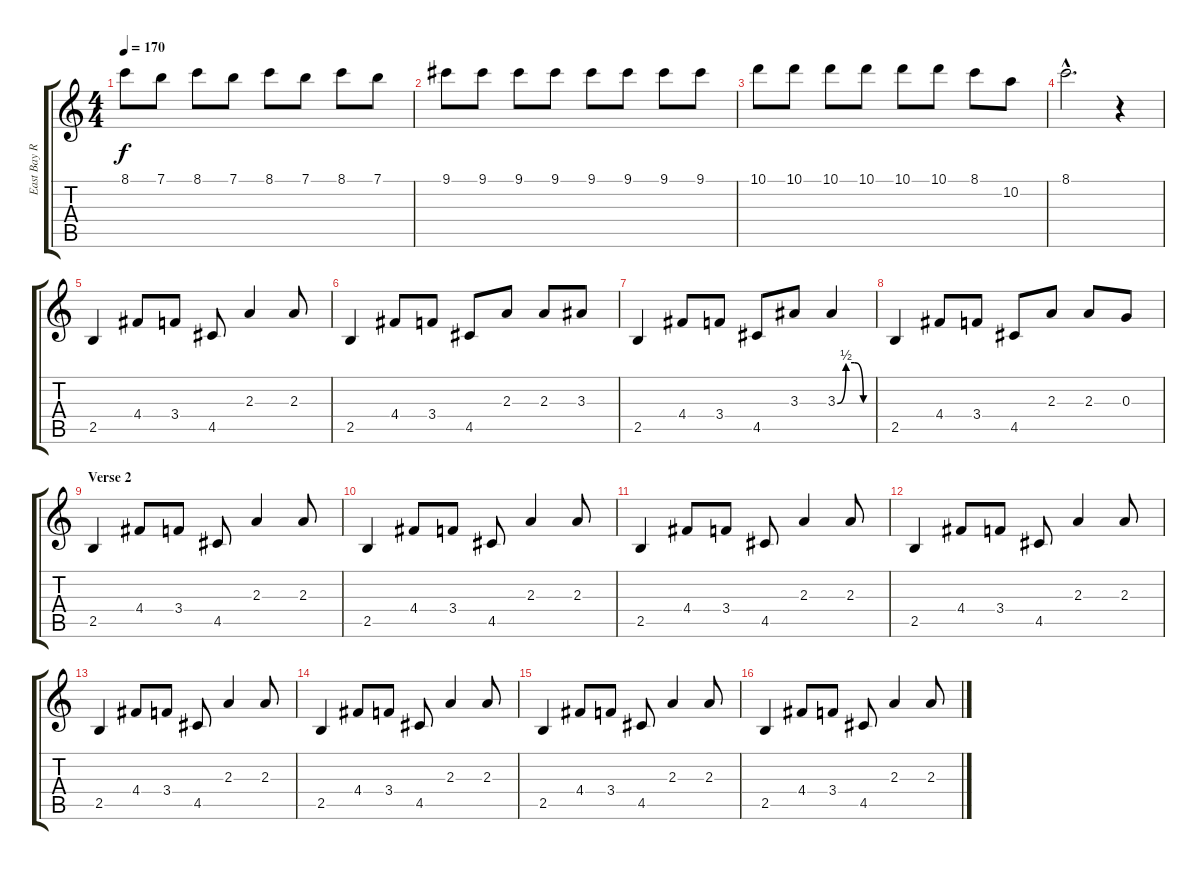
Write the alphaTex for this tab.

\track ("East Bay Ray" "East Bay R") {instrument distortionguitar}
\staff {score tabs}
\tuning (E4 B3 G3 D3 A2 E2) {hide}
\ts (4 4)
\tempo 170
\clef g2
\ks c
8.1.8{dy f} 7.1.8 8.1.8 7.1.8 8.1.8 7.1.8 8.1.8 7.1.8 |
9.1.8 9.1.8 9.1.8 9.1.8 9.1.8 9.1.8 9.1.8 9.1.8 |
10.1.8 10.1.8 10.1.8 10.1.8 10.1.8 10.1.8 8.1.8 10.2.8 |
8.1{hac}.2{d} r.4 |
2.5.4 4.4.8 3.4.8 4.5.8 2.3.4 2.3.8 |
2.5.4 4.4.8 3.4.8 4.5.8 2.3.8 2.3.8 3.3.8 |
2.5.4 4.4.8 3.4.8 4.5.8 3.3.8 3.3{be (custom 0 0 15 2 30 2 45 0 60 0)}.4 |
2.5.4 4.4.8 3.4.8 4.5.8 2.3.8 2.3.8 0.3.8 |
\section ("" "Verse 2")
2.5.4 4.4.8 3.4.8 4.5.8 2.3.4 2.3.8 |
2.5.4 4.4.8 3.4.8 4.5.8 2.3.4 2.3.8 |
2.5.4 4.4.8 3.4.8 4.5.8 2.3.4 2.3.8 |
2.5.4 4.4.8 3.4.8 4.5.8 2.3.4 2.3.8 |
2.5.4 4.4.8 3.4.8 4.5.8 2.3.4 2.3.8 |
2.5.4 4.4.8 3.4.8 4.5.8 2.3.4 2.3.8 |
2.5.4 4.4.8 3.4.8 4.5.8 2.3.4 2.3.8 |
2.5.4 4.4.8 3.4.8 4.5.8 2.3.4 2.3.8
